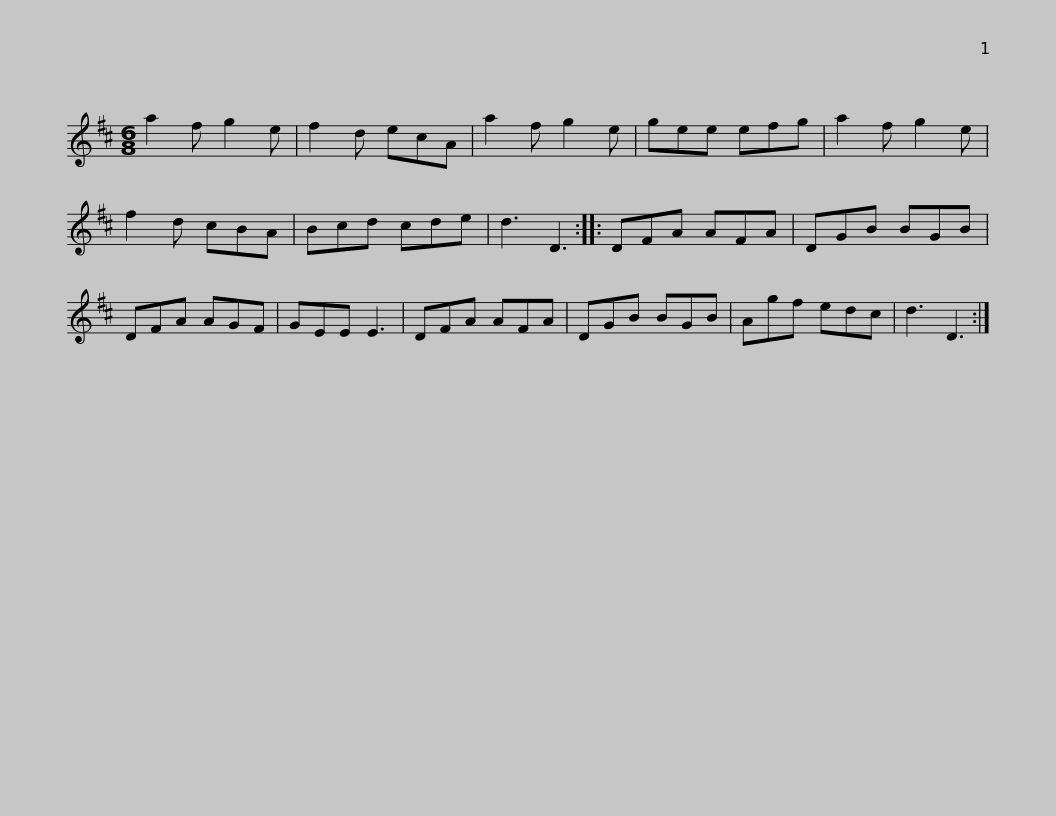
X:1
L:1/8
M:6/8
I:linebreak $
K:D
V:1 treble
V:1
 a2 f g2 e | f2 d ecA | a2 f g2 e | gee efg | a2 f g2 e | %5
 f2 d cBA | Bcd cde | d3 D3 ::$ DFA AFA | DGB BGB | %10
 DFA AGF | GEE E3 | DFA AFA | DGB BGB | Agf edc | %15
 d3 D3 :| %16
